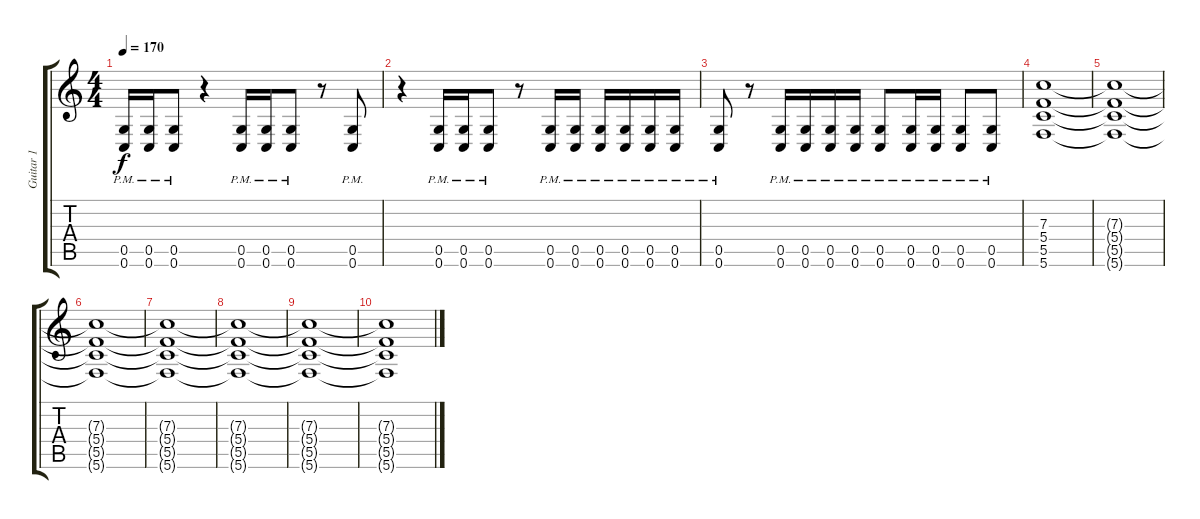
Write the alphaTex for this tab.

\track ("Guitar 1" "Guitar 1") {instrument distortionguitar}
\staff {score tabs}
\tuning (D4 A3 F3 C3 G2 C2) {hide}
\ts (4 4)
\tempo 170
\clef g2
\ks c
(0.5{pm} 0.6{pm}).16{dy f} (0.5{pm} 0.6{pm}).16 (0.5{pm} 0.6{pm}).8 r.4 (0.5{pm} 0.6{pm}).16 (0.5{pm} 0.6{pm}).16 (0.5{pm} 0.6{pm}).8 r.8 (0.5 0.6{pm}).8 |
r.4 (0.5{pm} 0.6{pm}).16 (0.5{pm} 0.6{pm}).16 (0.5{pm} 0.6{pm}).8 r.8 (0.5{pm} 0.6{pm}).16 (0.5{pm} 0.6{pm}).16 (0.5{pm} 0.6{pm}).16 (0.5{pm} 0.6{pm}).16 (0.5{pm} 0.6{pm}).16 (0.5{pm} 0.6{pm}).16 |
(0.5{pm} 0.6{pm}).8 r.8 (0.5{pm} 0.6{pm}).16 (0.5{pm} 0.6{pm}).16 (0.5{pm} 0.6{pm}).16 (0.5{pm} 0.6{pm}).16 (0.5{pm} 0.6{pm}).8 (0.5{pm} 0.6{pm}).16 (0.5{pm} 0.6{pm}).16 (0.5{pm} 0.6{pm}).8 (0.5{pm} 0.6{pm}).8 |
(7.3 5.4 5.5 5.6).1 |
(7.3{t} 5.4{t} 5.5{t} 5.6{t}).1 |
(7.3{t} 5.4{t} 5.5{t} 5.6{t}).1 |
(7.3{t} 5.4{t} 5.5{t} 5.6{t}).1{volume 0} |
(7.3{t} 5.4{t} 5.5{t} 5.6{t}).1 |
(7.3{t} 5.4{t} 5.5{t} 5.6{t}).1 |
(7.3{t} 5.4{t} 5.5{t} 5.6{t}).1
